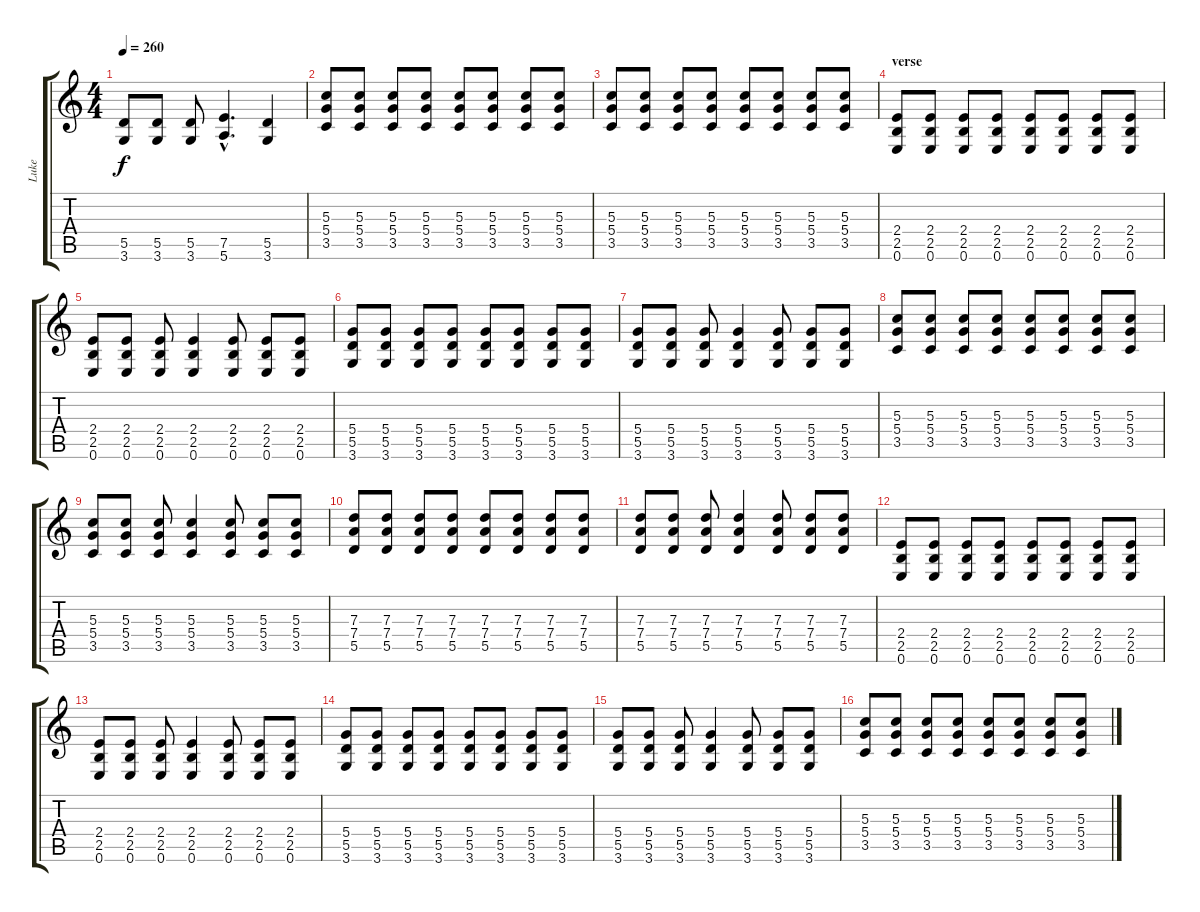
\track ("Luke" "Luke") {instrument overdrivenguitar}
\staff {score tabs}
\tuning (E4 B3 G3 D3 A2 E2) {hide}
\ts (4 4)
\tempo 260
\clef g2
\ks c
(5.5 3.6).8{dy f} (5.5 3.6).8 (5.5 3.6).8 (7.5{hac} 5.6{hac}).4{d} (5.5 3.6).4 |
(5.3 5.4 3.5).8 (5.3 5.4 3.5).8 (5.3 5.4 3.5).8 (5.3 5.4 3.5).8 (5.3 5.4 3.5).8 (5.3 5.4 3.5).8 (5.3 5.4 3.5).8 (5.3 5.4 3.5).8 |
(5.3 5.4 3.5).8 (5.3 5.4 3.5).8 (5.3 5.4 3.5).8 (5.3 5.4 3.5).8 (5.3 5.4 3.5).8 (5.3 5.4 3.5).8 (5.3 5.4 3.5).8 (5.3 5.4 3.5).8 |
\section ("" "verse")
(2.4 2.5 0.6).8 (2.4 2.5 0.6).8 (2.4 2.5 0.6).8 (2.4 2.5 0.6).8 (2.4 2.5 0.6).8 (2.4 2.5 0.6).8 (2.4 2.5 0.6).8 (2.4 2.5 0.6).8 |
(2.4 2.5 0.6).8 (2.4 2.5 0.6).8 (2.4 2.5 0.6).8 (2.4 2.5 0.6).4 (2.4 2.5 0.6).8 (2.4 2.5 0.6).8 (2.4 2.5 0.6).8 |
(5.4 5.5 3.6).8 (5.4 5.5 3.6).8 (5.4 5.5 3.6).8 (5.4 5.5 3.6).8 (5.4 5.5 3.6).8 (5.4 5.5 3.6).8 (5.4 5.5 3.6).8 (5.4 5.5 3.6).8 |
(5.4 5.5 3.6).8 (5.4 5.5 3.6).8 (5.4 5.5 3.6).8 (5.4 5.5 3.6).4 (5.4 5.5 3.6).8 (5.4 5.5 3.6).8 (5.4 5.5 3.6).8 |
(5.3 5.4 3.5).8 (5.3 5.4 3.5).8 (5.3 5.4 3.5).8 (5.3 5.4 3.5).8 (5.3 5.4 3.5).8 (5.3 5.4 3.5).8 (5.3 5.4 3.5).8 (5.3 5.4 3.5).8 |
(5.3 5.4 3.5).8 (5.3 5.4 3.5).8 (5.3 5.4 3.5).8 (5.3 5.4 3.5).4 (5.3 5.4 3.5).8 (5.3 5.4 3.5).8 (5.3 5.4 3.5).8 |
(7.3 7.4 5.5).8 (7.3 7.4 5.5).8 (7.3 7.4 5.5).8 (7.3 7.4 5.5).8 (7.3 7.4 5.5).8 (7.3 7.4 5.5).8 (7.3 7.4 5.5).8 (7.3 7.4 5.5).8 |
(7.3 7.4 5.5).8 (7.3 7.4 5.5).8 (7.3 7.4 5.5).8 (7.3 7.4 5.5).4 (7.3 7.4 5.5).8 (7.3 7.4 5.5).8 (7.3 7.4 5.5).8 |
(2.4 2.5 0.6).8 (2.4 2.5 0.6).8 (2.4 2.5 0.6).8 (2.4 2.5 0.6).8 (2.4 2.5 0.6).8 (2.4 2.5 0.6).8 (2.4 2.5 0.6).8 (2.4 2.5 0.6).8 |
(2.4 2.5 0.6).8 (2.4 2.5 0.6).8 (2.4 2.5 0.6).8 (2.4 2.5 0.6).4 (2.4 2.5 0.6).8 (2.4 2.5 0.6).8 (2.4 2.5 0.6).8 |
(5.4 5.5 3.6).8 (5.4 5.5 3.6).8 (5.4 5.5 3.6).8 (5.4 5.5 3.6).8 (5.4 5.5 3.6).8 (5.4 5.5 3.6).8 (5.4 5.5 3.6).8 (5.4 5.5 3.6).8 |
(5.4 5.5 3.6).8 (5.4 5.5 3.6).8 (5.4 5.5 3.6).8 (5.4 5.5 3.6).4 (5.4 5.5 3.6).8 (5.4 5.5 3.6).8 (5.4 5.5 3.6).8 |
(5.3 5.4 3.5).8 (5.3 5.4 3.5).8 (5.3 5.4 3.5).8 (5.3 5.4 3.5).8 (5.3 5.4 3.5).8 (5.3 5.4 3.5).8 (5.3 5.4 3.5).8 (5.3 5.4 3.5).8
